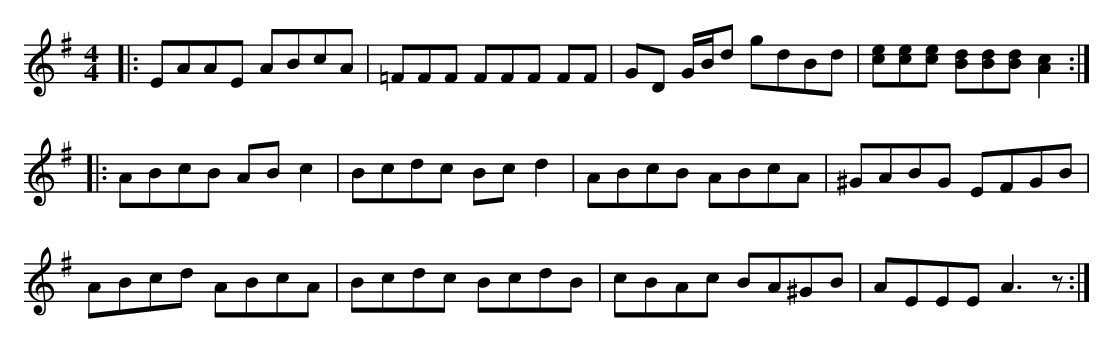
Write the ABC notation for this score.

X:1
M:4/4
K:Ador
|: EAAE ABcA|=FFF FFF FF|GD G/B/d gdBd|[ce][ce][ce] [Bd][Bd][Bd] [A2c2]:|
|:ABcB ABc2|Bcdc Bcd2|ABcB ABcA|^GABG EFGB|
ABcd ABcA|Bcdc BcdB|cBAc BA^GB|AEEE A3z:|
